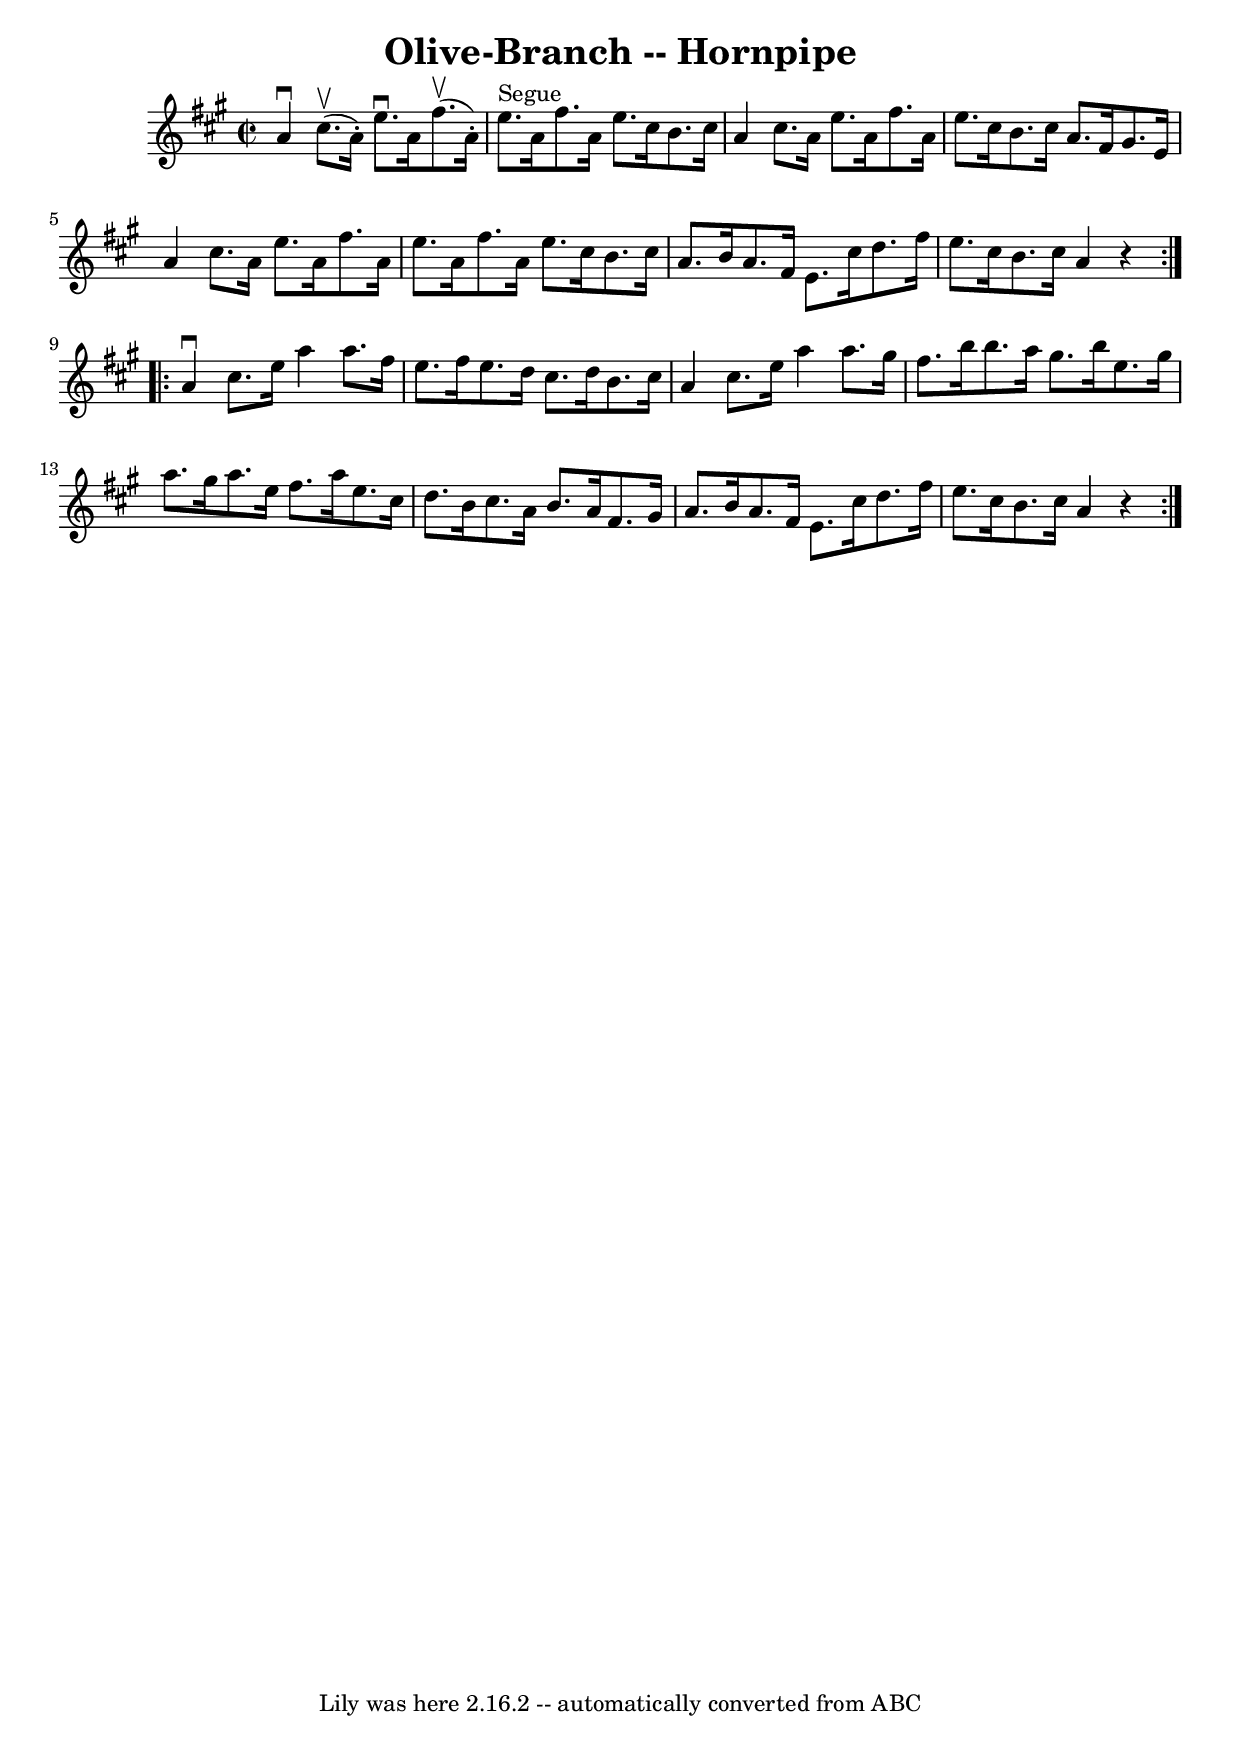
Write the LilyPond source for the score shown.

\version "2.16.2"
\include "Mammoth.ily"
\header {
  %% book = "Cole's 1000 Fiddle Tunes"
  crossRefNumber = "1"
  footnotes = ""
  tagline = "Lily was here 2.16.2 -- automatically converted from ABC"
  title = "Olive-Branch -- Hornpipe"

}
voicedefault =  {



  \repeat volta 2 {

    \override Staff.TimeSignature #'style = #'C
    \time 2/2 
    \key a \major
 a'4^\downbow cis''8. (^\upbow a'16 -.)   
    e''8.^\downbow a'16 fis''8. (^\upbow a'16 -.) |
    e''8. 
    ^"Segue" a'16 fis''8. a'16 e''8. cis''16 b'8. cis''16  
    |
    a'4 cis''8. a'16 e''8. a'16 fis''8. a'16  
    |
    e''8. cis''16 b'8. cis''16 a'8. fis'16 gis'8.    
    e'16  |
    a'4 cis''8. a'16 e''8. a'16 fis''8. a'16  
    |
    e''8. a'16 fis''8. a'16 e''8. cis''16 b'8.    
    cis''16  |
    a'8. b'16 a'8. fis'16 e'8. cis''16    
    d''8. fis''16  |
    e''8. cis''16 b'8. cis''16 a'4    r4 
  } 
  
  \repeat volta 2 {
    a'4^\downbow cis''8. e''16 a''4 a''8.    
    fis''16  |
    e''8. fis''16 e''8. d''16 cis''8. d''16    
    b'8. cis''16  |
    a'4 cis''8. e''16 a''4 a''8.    
    gis''16  |
    fis''8. b''16 b''8. a''16 gis''8. b''16    
    e''8. gis''16  |
    a''8. gis''16 a''8. e''16 fis''8.    
    a''16 e''8. cis''16  |
    d''8. b'16 cis''8. a'16 b'8.  
    a'16 fis'8. gis'16  |
    a'8. b'16 a'8. fis'16 e'8. 
    cis''16 d''8. fis''16  |
    e''8. cis''16 b'8. cis''16  
    a'4    r4 
  }   

}

\score{
  <<

    \context Staff="default"
    {
      \voicedefault 
      
    }

  >>
  \layout {
    
  }
  \midi {
  }

}
